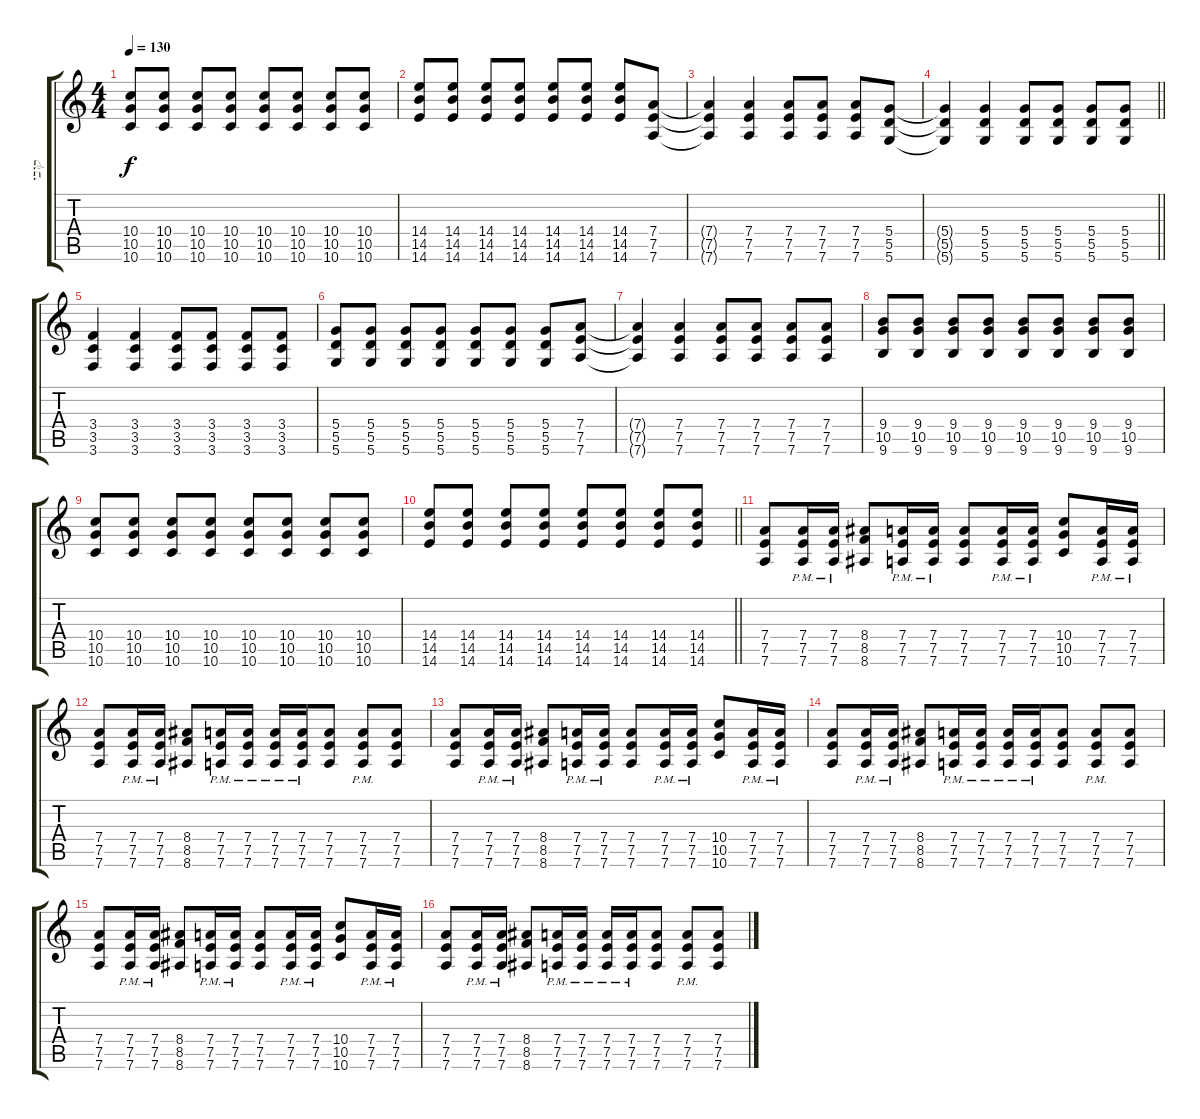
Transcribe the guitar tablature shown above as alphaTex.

\track ("קובי" "קובי") {instrument distortionguitar}
\staff {score tabs}
\tuning (E4 B3 G3 D3 A2 D2) {hide}
\ts (4 4)
\tempo 130
\clef g2
\ks c
(10.4 10.5 10.6).8{dy f} (10.4 10.5 10.6).8 (10.4 10.5 10.6).8 (10.4 10.5 10.6).8 (10.4 10.5 10.6).8 (10.4 10.5 10.6).8 (10.4 10.5 10.6).8 (10.4 10.5 10.6).8 |
(14.4 14.5 14.6).8 (14.4 14.5 14.6).8 (14.4 14.5 14.6).8 (14.4 14.5 14.6).8 (14.4 14.5 14.6).8 (14.4 14.5 14.6).8 (14.4 14.5 14.6).8 (7.4 7.5 7.6).8 |
(7.4{t} 7.5{t} 7.6{t}).4 (7.4 7.5 7.6).4 (7.4 7.5 7.6).8 (7.4 7.5 7.6).8 (7.4 7.5 7.6).8 (5.4 5.5 5.6).8 |
\barLineRight lightlight
(5.4{t} 5.5{t} 5.6{t}).4 (5.4 5.5 5.6).4 (5.4 5.5 5.6).8 (5.4 5.5 5.6).8 (5.4 5.5 5.6).8 (5.4 5.5 5.6).8 |
(3.4 3.5 3.6).4 (3.4 3.5 3.6).4 (3.4 3.5 3.6).8 (3.4 3.5 3.6).8 (3.4 3.5 3.6).8 (3.4 3.5 3.6).8 |
(5.4 5.5 5.6).8 (5.4 5.5 5.6).8 (5.4 5.5 5.6).8 (5.4 5.5 5.6).8 (5.4 5.5 5.6).8 (5.4 5.5 5.6).8 (5.4 5.5 5.6).8 (7.4 7.5 7.6).8 |
(7.4{t} 7.5{t} 7.6{t}).4 (7.4 7.5 7.6).4 (7.4 7.5 7.6).8 (7.4 7.5 7.6).8 (7.4 7.5 7.6).8 (7.4 7.5 7.6).8 |
(9.4 10.5 9.6).8 (9.4 10.5 9.6).8 (9.4 10.5 9.6).8 (9.4 10.5 9.6).8 (9.4 10.5 9.6).8 (9.4 10.5 9.6).8 (9.4 10.5 9.6).8 (9.4 10.5 9.6).8 |
(10.4 10.5 10.6).8 (10.4 10.5 10.6).8 (10.4 10.5 10.6).8 (10.4 10.5 10.6).8 (10.4 10.5 10.6).8 (10.4 10.5 10.6).8 (10.4 10.5 10.6).8 (10.4 10.5 10.6).8 |
\barLineRight lightlight
(14.4 14.5 14.6).8 (14.4 14.5 14.6).8 (14.4 14.5 14.6).8 (14.4 14.5 14.6).8 (14.4 14.5 14.6).8 (14.4 14.5 14.6).8 (14.4 14.5 14.6).8 (14.4 14.5 14.6).8 |
(7.4 7.5 7.6).8 (7.4{pm} 7.5 7.6).16 (7.4{pm} 7.5 7.6).16 (8.4 8.5 8.6).8 (7.4{pm} 7.5 7.6).16 (7.4{pm} 7.5 7.6).16 (7.4 7.5 7.6).8 (7.4{pm} 7.5 7.6).16 (7.4{pm} 7.5 7.6).16 (10.4 10.5 10.6).8 (7.4{pm} 7.5 7.6).16 (7.4{pm} 7.5 7.6).16 |
(7.4 7.5 7.6).8 (7.4{pm} 7.5 7.6).16 (7.4{pm} 7.5 7.6).16 (8.4 8.5 8.6).8 (7.4{pm} 7.5 7.6).16 (7.4{pm} 7.5 7.6).16 (7.4{pm} 7.5 7.6).16 (7.4{pm} 7.5 7.6).16 (7.4 7.5 7.6).8 (7.4{pm} 7.5 7.6).8 (7.4 7.5 7.6).8 |
(7.4 7.5 7.6).8 (7.4{pm} 7.5 7.6).16 (7.4{pm} 7.5 7.6).16 (8.4 8.5 8.6).8 (7.4{pm} 7.5 7.6).16 (7.4{pm} 7.5 7.6).16 (7.4 7.5 7.6).8 (7.4{pm} 7.5 7.6).16 (7.4{pm} 7.5 7.6).16 (10.4 10.5 10.6).8 (7.4{pm} 7.5 7.6).16 (7.4{pm} 7.5 7.6).16 |
(7.4 7.5 7.6).8 (7.4{pm} 7.5 7.6).16 (7.4{pm} 7.5 7.6).16 (8.4 8.5 8.6).8 (7.4{pm} 7.5 7.6).16 (7.4{pm} 7.5 7.6).16 (7.4{pm} 7.5 7.6).16 (7.4{pm} 7.5 7.6).16 (7.4 7.5 7.6).8 (7.4{pm} 7.5 7.6).8 (7.4 7.5 7.6).8 |
(7.4 7.5 7.6).8 (7.4{pm} 7.5 7.6).16 (7.4{pm} 7.5 7.6).16 (8.4 8.5 8.6).8 (7.4{pm} 7.5 7.6).16 (7.4{pm} 7.5 7.6).16 (7.4 7.5 7.6).8 (7.4{pm} 7.5 7.6).16 (7.4{pm} 7.5 7.6).16 (10.4 10.5 10.6).8 (7.4{pm} 7.5 7.6).16 (7.4{pm} 7.5 7.6).16 |
(7.4 7.5 7.6).8 (7.4{pm} 7.5 7.6).16 (7.4{pm} 7.5 7.6).16 (8.4 8.5 8.6).8 (7.4{pm} 7.5 7.6).16 (7.4{pm} 7.5 7.6).16 (7.4{pm} 7.5 7.6).16 (7.4{pm} 7.5 7.6).16 (7.4 7.5 7.6).8 (7.4{pm} 7.5 7.6).8 (7.4 7.5 7.6).8
